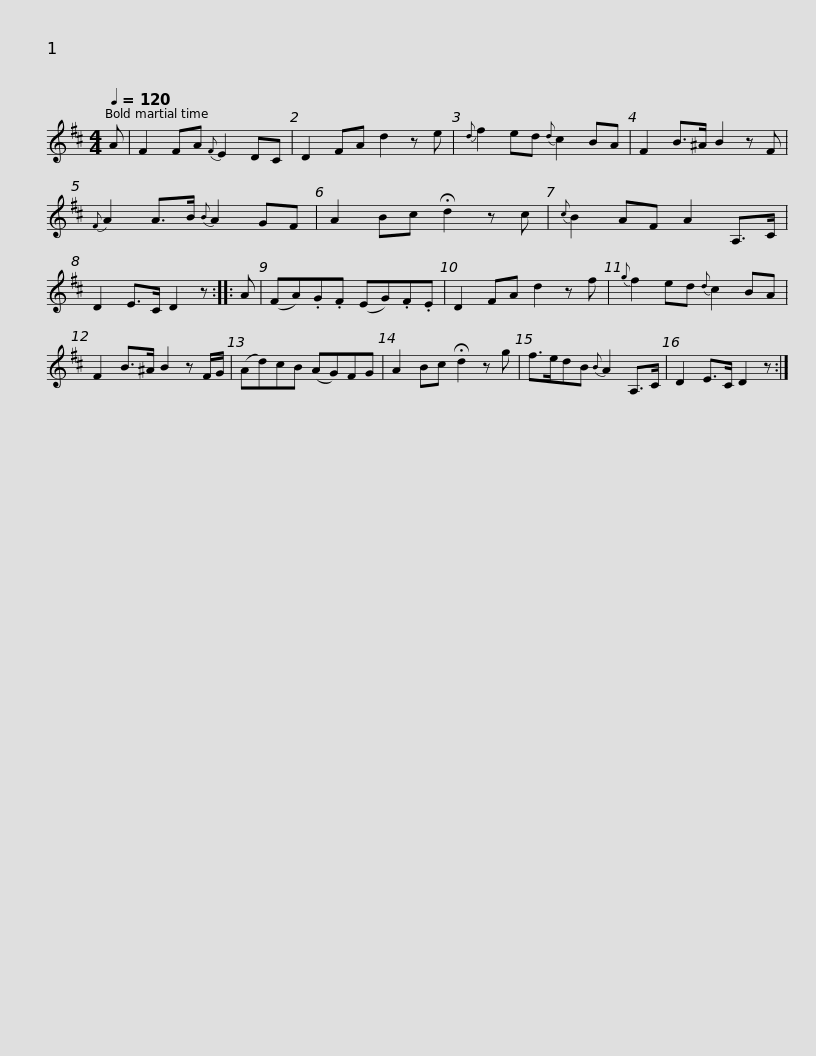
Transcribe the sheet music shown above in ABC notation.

X:1
L:1/8
Q:1/4=120
M:4/4
I:linebreak $
K:D
V:1 treble
V:1
 A | F2 FA{F} E2 DC | D2 FA d2 z e |{d} f2 ed{d} c2 BA | F2 B>^A B2 z F | %5
{F} A2 A>B{B} A2 GF |$ A2 Bc !fermata!d2 z c |{c} B2 AF A2 A,>C | D2 E>C D2 z :: A | %10
 (FA).G.F (EG).F.E | D2 FA d2 z f |{g} f2 ed{d} c2 BA |$ F2 B>^A B2 z F/G/ | (Ad)cB (AG)FG | %15
 A2 Bc !fermata!d2 z g | f>edB{B} A2 A,>C | D2 E>C D2 z :| %18
